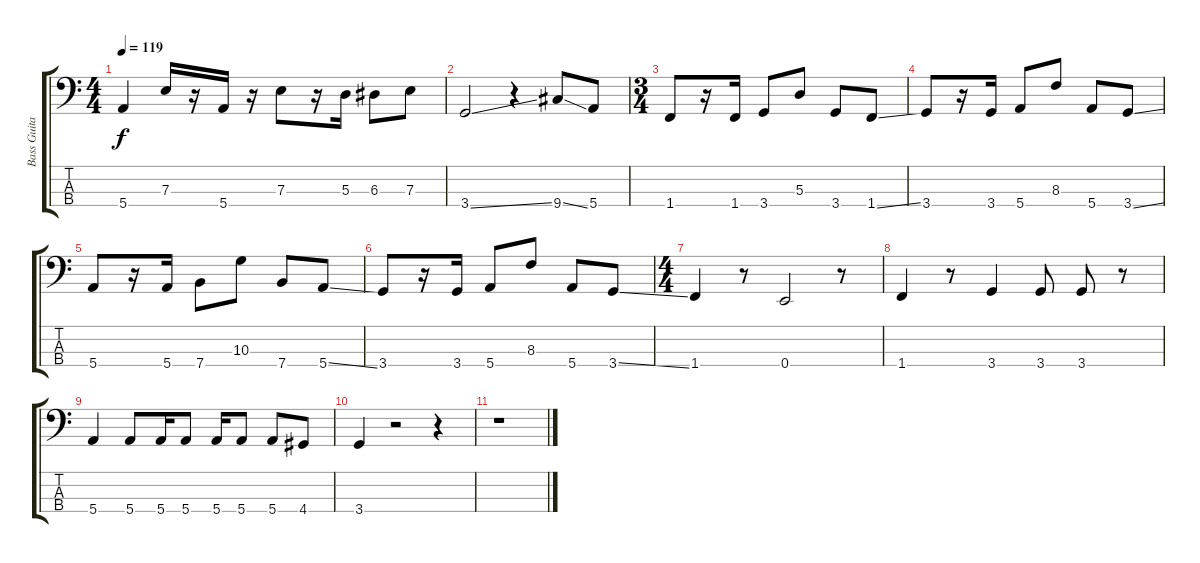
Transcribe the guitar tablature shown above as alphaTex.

\track ("Bass Guitar" "Bass Guita") {instrument electricbassfinger}
\staff {score tabs}
\tuning (G2 D2 A1 E1) {hide}
\ts (4 4)
\tempo 119
\clef f4
\ks c
5.4.4{dy f} 7.3.16 r.16 5.4.16 r.16 7.3.8 r.16 5.3.16 6.3.8 7.3.8 |
3.4{ss}.2 r.4 9.4{ss}.8 5.4.8 |
\ts (3 4)
1.4.8 r.16 1.4.16 3.4.8 5.3.8 3.4.8 1.4{ss}.8 |
3.4.8 r.16 3.4.16 5.4.8 8.3.8 5.4.8 3.4{ss}.8 |
5.4.8 r.16 5.4.16 7.4.8 10.3.8 7.4.8 5.4{ss}.8 |
3.4.8 r.16 3.4.16 5.4.8 8.3.8 5.4.8 3.4{ss}.8 |
\ts (4 4)
1.4.4 r.8 0.4.2 r.8 |
1.4.4 r.8 3.4.4 3.4.8 3.4.8 r.8 |
5.4.4 5.4.8 5.4.16 5.4.8 5.4.16 5.4.8 5.4.8 4.4.8 |
3.4.4 r.2 r.4 |
r.1
